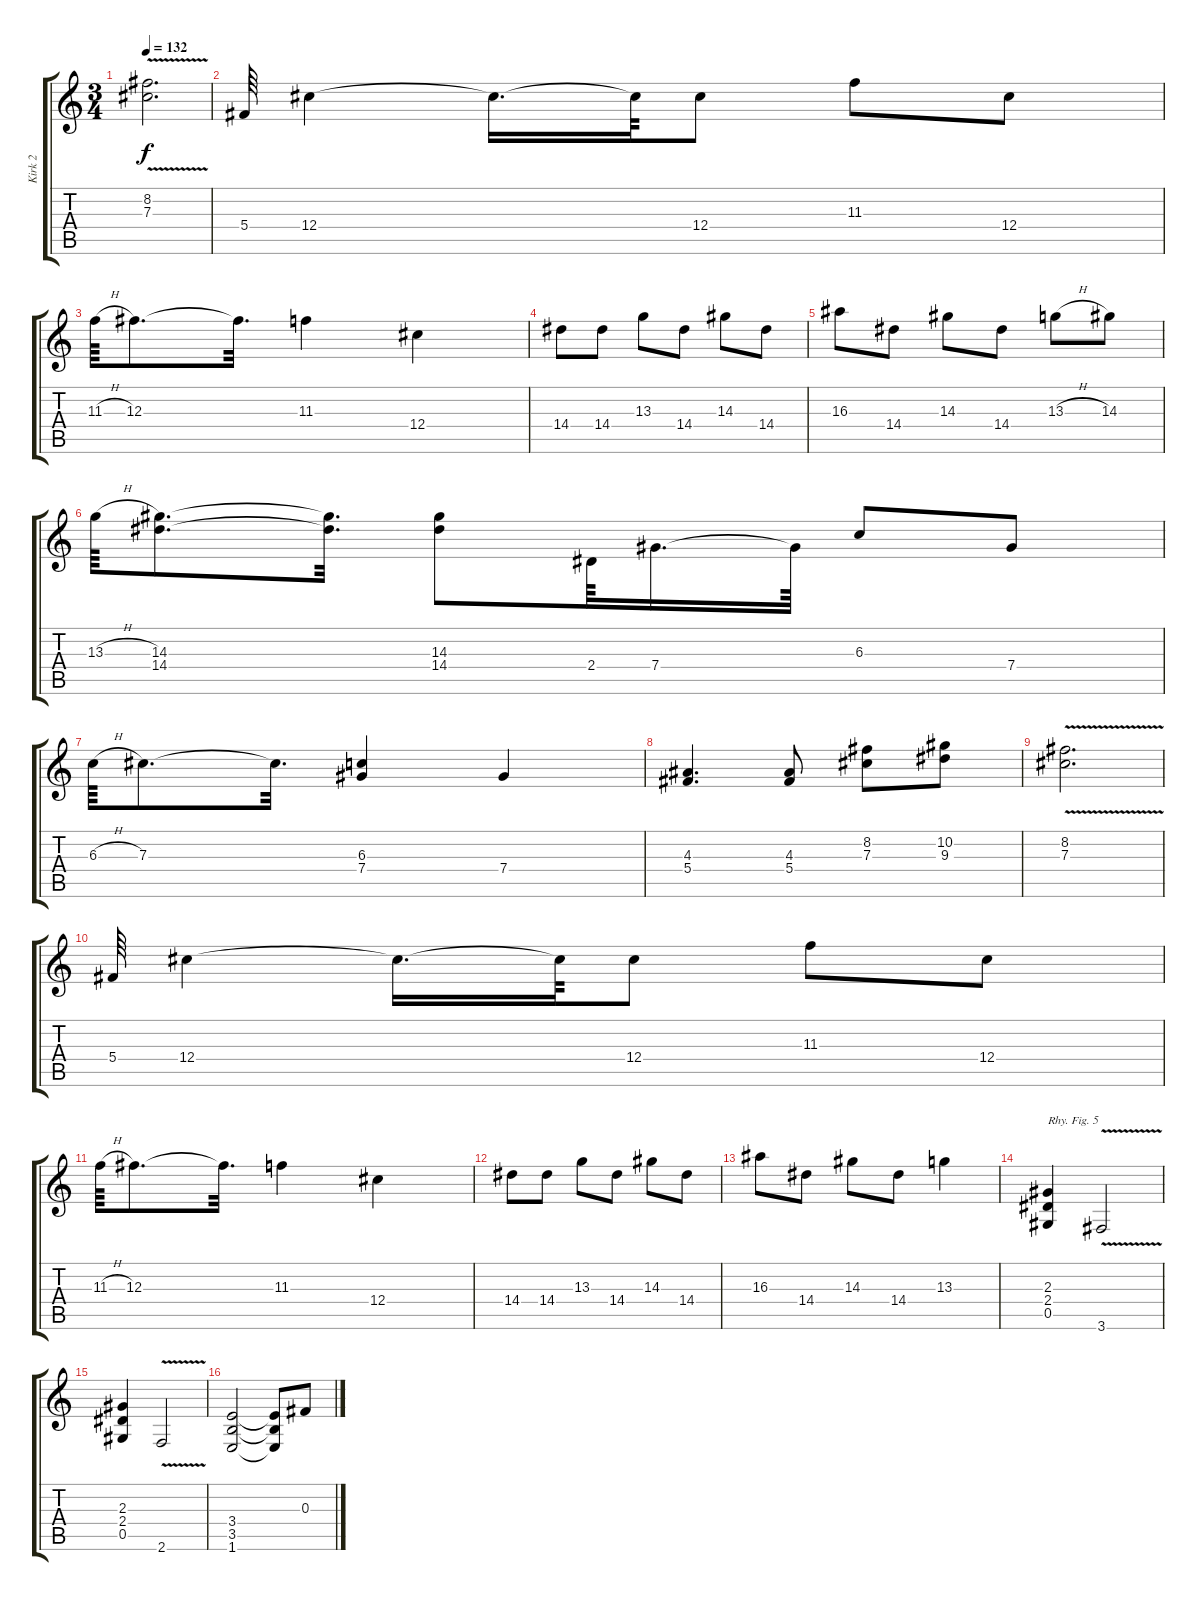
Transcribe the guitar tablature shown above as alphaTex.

\track ("Kirk 2" "Kirk 2") {instrument distortionguitar}
\staff {score tabs}
\tuning (Eb4 Bb3 Gb3 Db3 Ab2 Eb2) {hide}
\ts (3 4)
\tempo 132
\clef g2
\ks c
(8.2{v} 7.3{v}).2{d dy f} |
5.4.64 12.4.4 12.4{t}.16{d} 12.4{t}.64 12.4.8 11.3.8 12.4.8 |
11.3{h}.64 12.3.8{d} 12.3{t}.32{d} 11.3.4 12.4.4 |
14.4.8 14.4.8 13.3.8 14.4.8 14.3.8 14.4.8 |
16.3.8 14.4.8 14.3.8 14.4.8 13.3{h}.8 14.3.8 |
13.3{h}.64 (14.3 14.4).8{d} (14.3{t} 14.4{t}).32{d} (14.3 14.4).8 2.4.64 7.4.16{d} 7.4{t}.64 6.3.8 7.4.8 |
6.3{h}.64 7.3.8{d} 7.3{t}.32{d} (6.3 7.4).4 7.4.4 |
(4.3 5.4).4{d} (4.3 5.4).8 (8.2 7.3).8 (10.2 9.3).8 |
(8.2{v} 7.3{v}).2{d} |
5.4.64 12.4.4 12.4{t}.16{d} 12.4{t}.64 12.4.8 11.3.8 12.4.8 |
11.3{h}.64 12.3.8{d} 12.3{t}.32{d} 11.3.4 12.4.4 |
14.4.8 14.4.8 13.3.8 14.4.8 14.3.8 14.4.8 |
16.3.8 14.4.8 14.3.8 14.4.8 13.3.4 |
(2.3 2.4 0.5).4{txt "Rhy. Fig. 5"} 3.6{v}.2 |
(2.3 2.4 0.5).4 2.6{v}.2 |
(3.4 3.5 1.6).2 (3.4{t} 3.5{t} 1.6{t}).8 0.3{h}.8
